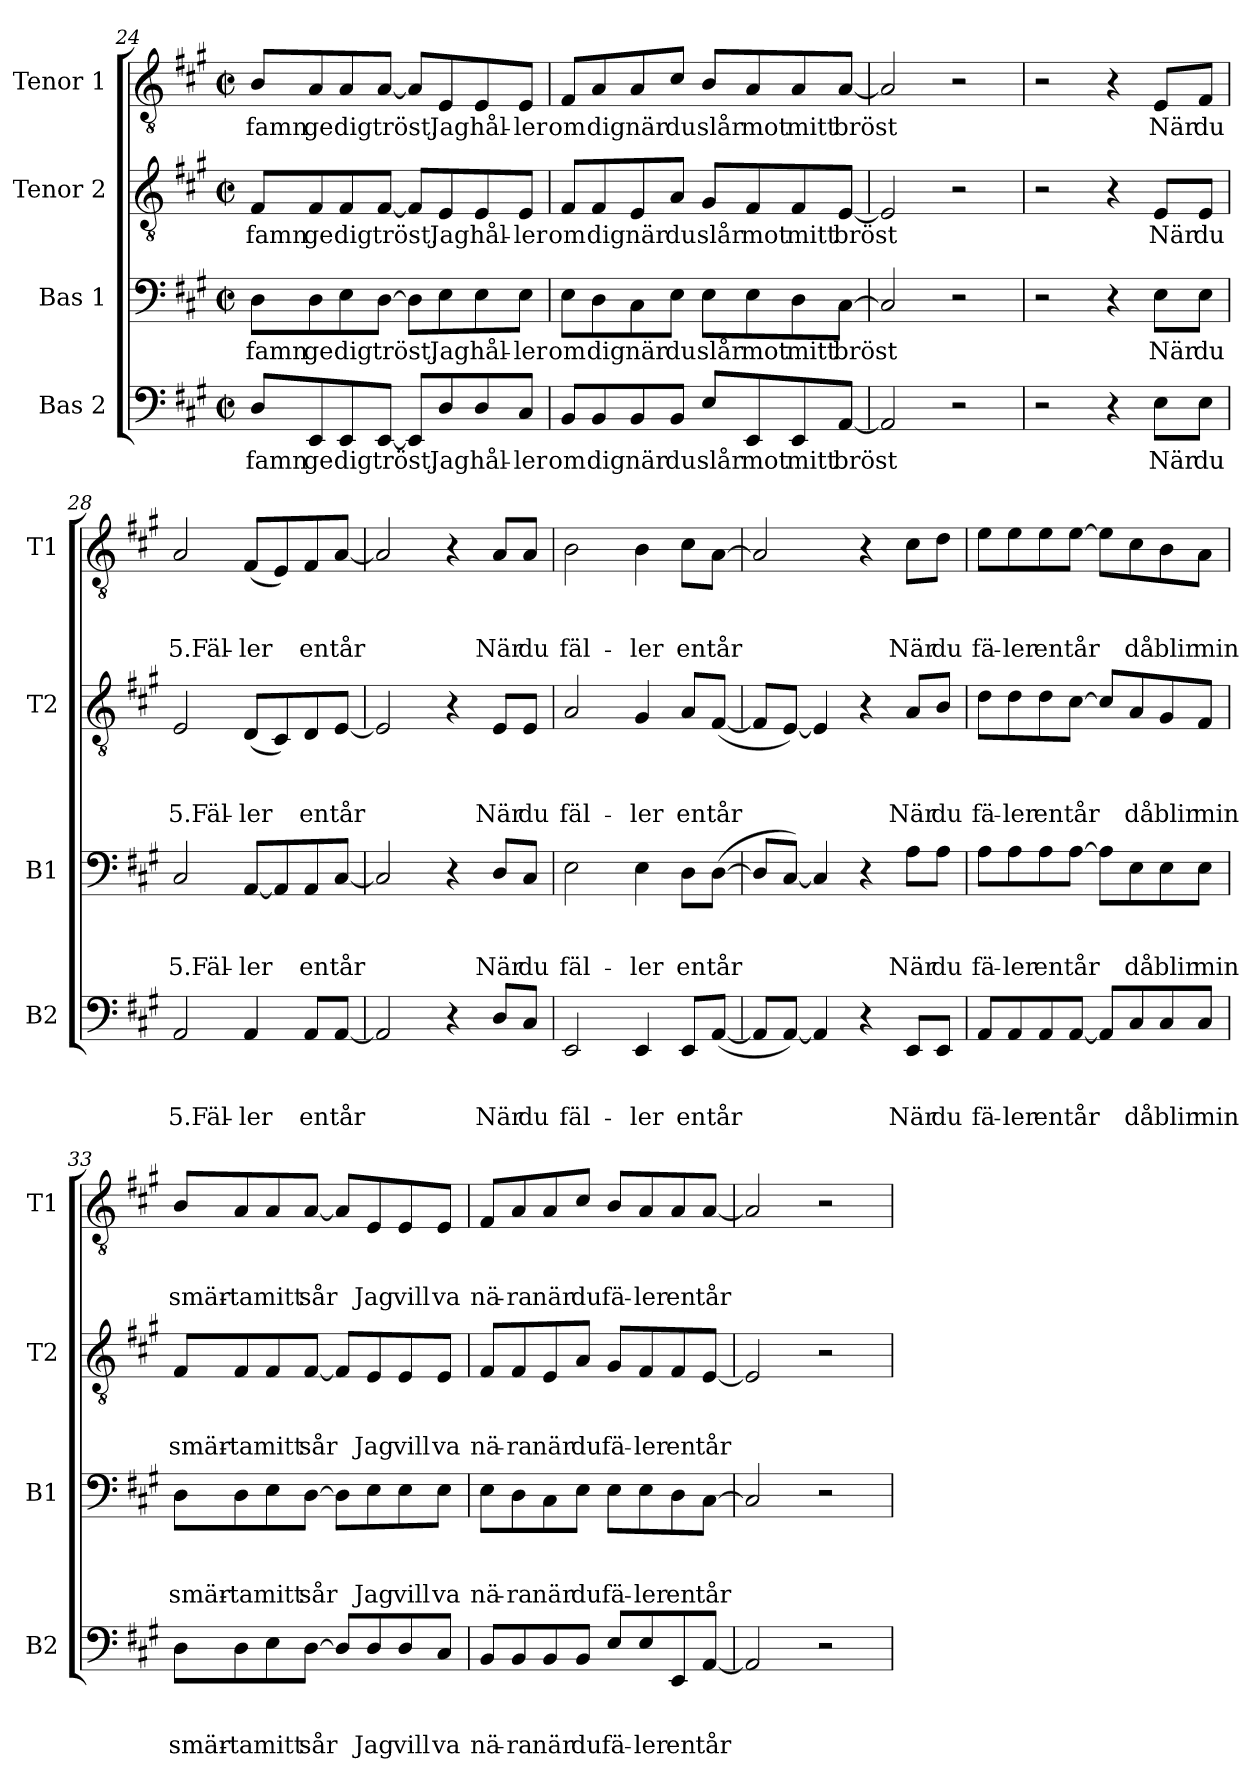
**kern	**text	**text	**text	**kern	**text	**text	**text	**kern	**text	**text	**text	**kern	**text	**text	**text
*part4	*part4	*part4	*part4	*part3	*part3	*part3	*part3	*part2	*part2	*part2	*part2	*part1	*part1	*part1	*part1
*staff4	*staff4	*staff4	*staff4	*staff3	*staff3	*staff3	*staff3	*staff2	*staff2	*staff2	*staff2	*staff1	*staff1	*staff1	*staff1
*I"Bas 2	*	*	*	*I"Bas 1	*	*	*	*I"Tenor 2	*	*	*	*I"Tenor 1	*	*	*
*I'B2	*	*	*	*I'B1	*	*	*	*I'T2	*	*	*	*I'T1	*	*	*
*clefF4	*	*	*	*clefF4	*	*	*	*clefGv2	*	*	*	*clefGv2	*	*	*
*k[f#c#g#]	*	*	*	*k[f#c#g#]	*	*	*	*k[f#c#g#]	*	*	*	*k[f#c#g#]	*	*	*
*M2/2	*	*	*	*M2/2	*	*	*	*M2/2	*	*	*	*M2/2	*	*	*
*met(c|)	*	*	*	*met(c|)	*	*	*	*met(c|)	*	*	*	*met(c|)	*	*	*
=24	=24	=24	=24	=24	=24	=24	=24	=24	=24	=24	=24	=24	=24	=24	=24
!	!LO:LY:b	!	!	!	!LO:LY:b	!	!	!	!LO:LY:b	!	!	!	!LO:LY:b	!	!
8D/L	famn	.	.	8D\L	famn	.	.	8F#/L	famn	.	.	8B/L	famn	.	.
!	!LO:LY:b	!	!	!	!LO:LY:b	!	!	!	!LO:LY:b	!	!	!	!LO:LY:b	!	!
8EE/	ge	.	.	8D\	ge	.	.	8F#/	ge	.	.	8A/	ge	.	.
!	!LO:LY:b	!	!	!	!LO:LY:b	!	!	!	!LO:LY:b	!	!	!	!LO:LY:b	!	!
8EE/	dig	.	.	8E\	dig	.	.	8F#/	dig	.	.	8A/	dig	.	.
!	!LO:LY:b	!	!	!	!LO:LY:b	!	!	!	!LO:LY:b	!	!	!	!LO:LY:b	!	!
[8EE/J	tröst.	.	.	[8D\J	tröst.	.	.	[8F#/J	tröst.	.	.	[8A/J	tröst.	.	.
8EE/L]	.	.	.	8D\L]	.	.	.	8F#/L]	.	.	.	8A/L]	.	.	.
!	!LO:LY:b	!	!	!	!LO:LY:b	!	!	!	!LO:LY:b	!	!	!	!LO:LY:b	!	!
8D/	Jag	.	.	8E\	Jag	.	.	8E/	Jag	.	.	8E/	Jag	.	.
!	!LO:LY:b	!	!	!	!LO:LY:b	!	!	!	!LO:LY:b	!	!	!	!LO:LY:b	!	!
8D/	hål-	.	.	8E\	hål-	.	.	8E/	hål-	.	.	8E/	hål-	.	.
!	!LO:LY:b	!	!	!	!LO:LY:b	!	!	!	!LO:LY:b	!	!	!	!LO:LY:b	!	!
8C#/J	-ler	.	.	8E\J	-ler	.	.	8E/J	-ler	.	.	8E/J	-ler	.	.
=25	=25	=25	=25	=25	=25	=25	=25	=25	=25	=25	=25	=25	=25	=25	=25
!	!LO:LY:b	!	!	!	!LO:LY:b	!	!	!	!LO:LY:b	!	!	!	!LO:LY:b	!	!
8BB/L	om	.	.	8E\L	om	.	.	8F#/L	om	.	.	8F#/L	om	.	.
!	!LO:LY:b	!	!	!	!LO:LY:b	!	!	!	!LO:LY:b	!	!	!	!LO:LY:b	!	!
8BB/	dig	.	.	8D\	dig	.	.	8F#/	dig	.	.	8A/	dig	.	.
!	!LO:LY:b	!	!	!	!LO:LY:b	!	!	!	!LO:LY:b	!	!	!	!LO:LY:b	!	!
8BB/	när	.	.	8C#\	när	.	.	8E/	när	.	.	8A/	när	.	.
!	!LO:LY:b	!	!	!	!LO:LY:b	!	!	!	!LO:LY:b	!	!	!	!LO:LY:b	!	!
8BB/J	du	.	.	8E\J	du	.	.	8A/J	du	.	.	8c#/J	du	.	.
!	!LO:LY:b	!	!	!	!LO:LY:b	!	!	!	!LO:LY:b	!	!	!	!LO:LY:b	!	!
8E/L	slår	.	.	8E\L	slår	.	.	8G#/L	slår	.	.	8B/L	slår	.	.
!	!LO:LY:b	!	!	!	!LO:LY:b	!	!	!	!LO:LY:b	!	!	!	!LO:LY:b	!	!
8EE/	mot	.	.	8E\	mot	.	.	8F#/	mot	.	.	8A/	mot	.	.
!	!LO:LY:b	!	!	!	!LO:LY:b	!	!	!	!LO:LY:b	!	!	!	!LO:LY:b	!	!
8EE/	mitt	.	.	8D\	mitt	.	.	8F#/	mitt	.	.	8A/	mitt	.	.
!	!LO:LY:b	!	!	!	!LO:LY:b	!	!	!	!LO:LY:b	!	!	!	!LO:LY:b	!	!
[8AA/J	bröst	.	.	[8C#\J	bröst	.	.	[8E/J	bröst	.	.	[8A/J	bröst	.	.
!!LO:LB:g=z
=26	=26	=26	=26	=26	=26	=26	=26	=26	=26	=26	=26	=26	=26	=26	=26
2AA/]	.	.	.	2C#/]	.	.	.	2E/]	.	.	.	2A/]	.	.	.
2r	.	.	.	2r	.	.	.	2r	.	.	.	2r	.	.	.
=27	=27	=27	=27	=27	=27	=27	=27	=27	=27	=27	=27	=27	=27	=27	=27
2r	.	.	.	2r	.	.	.	2r	.	.	.	2r	.	.	.
4r	.	.	.	4r	.	.	.	4r	.	.	.	4r	.	.	.
!	!LO:LY:b	!	!	!	!LO:LY:b	!	!	!	!LO:LY:b	!	!	!	!LO:LY:b	!	!
8E\L	När	.	.	8E\L	När	.	.	8E/L	När	.	.	8E/L	När	.	.
!	!LO:LY:b	!	!	!	!LO:LY:b	!	!	!	!LO:LY:b	!	!	!	!LO:LY:b	!	!
8E\J	du	.	.	8E\J	du	.	.	8E/J	du	.	.	8F#/J	du	.	.
=28	=28	=28	=28	=28	=28	=28	=28	=28	=28	=28	=28	=28	=28	=28	=28
!	!	!	!LO:LY:b	!	!	!	!LO:LY:b	!	!	!	!LO:LY:b	!	!	!	!LO:LY:b
2AA/	.	.	5.Fäl-	2C#/	.	.	5.Fäl-	2E/	.	.	5.Fäl-	2A/	.	.	5.Fäl-
!	!	!	!LO:LY:b	!	!	!	!LO:LY:b	!	!	!	!LO:LY:b	!	!	!	!LO:LY:b
4AA/	.	.	-ler	[8AA/L	.	.	-ler	(8D/L	.	.	-ler	(8F#/L	.	.	-ler
.	.	.	.	8AA/]	.	.	.	8C#/)	.	.	.	8E/)	.	.	.
!	!	!	!LO:LY:b	!	!	!	!LO:LY:b	!	!	!	!LO:LY:b	!	!	!	!LO:LY:b
8AA/L	.	.	en	8AA/	.	.	en	8D/	.	.	en	8F#/	.	.	en
!	!	!	!LO:LY:b	!	!	!	!LO:LY:b	!	!	!	!LO:LY:b	!	!	!	!LO:LY:b
[8AA/J	.	.	tår	[8C#/J	.	.	tår	[8E/J	.	.	tår	[8A/J	.	.	tår
=29	=29	=29	=29	=29	=29	=29	=29	=29	=29	=29	=29	=29	=29	=29	=29
2AA/]	.	.	.	2C#/]	.	.	.	2E/]	.	.	.	2A/]	.	.	.
4r	.	.	.	4r	.	.	.	4r	.	.	.	4r	.	.	.
!	!	!	!LO:LY:b	!	!	!	!LO:LY:b	!	!	!	!LO:LY:b	!	!	!	!LO:LY:b
8D/L	.	.	När	8D/L	.	.	När	8E/L	.	.	När	8A/L	.	.	När
!	!	!	!LO:LY:b	!	!	!	!LO:LY:b	!	!	!	!LO:LY:b	!	!	!	!LO:LY:b
8C#/J	.	.	du	8C#/J	.	.	du	8E/J	.	.	du	8A/J	.	.	du
=30	=30	=30	=30	=30	=30	=30	=30	=30	=30	=30	=30	=30	=30	=30	=30
!	!	!	!LO:LY:b	!	!	!	!LO:LY:b	!	!	!	!LO:LY:b	!	!	!	!LO:LY:b
2EE/	.	.	fäl-	2E\	.	.	fäl-	2A/	.	.	fäl-	2B\	.	.	fäl-
!	!	!	!LO:LY:b	!	!	!	!LO:LY:b	!	!	!	!LO:LY:b	!	!	!	!LO:LY:b
4EE/	.	.	-ler	4E\	.	.	-ler	4G#/	.	.	-ler	4B\	.	.	-ler
!	!	!	!LO:LY:b	!	!	!	!LO:LY:b	!	!	!	!LO:LY:b	!	!	!	!LO:LY:b
8EE/L	.	.	en	8D\L	.	.	en	8A/L	.	.	en	8c#\L	.	.	en
!	!	!	!LO:LY:b	!	!	!	!LO:LY:b	!	!	!	!LO:LY:b	!	!	!	!LO:LY:b
([8AA/J	.	.	tår	([8D\J	.	.	tår	([8F#/J	.	.	tår	[8A\J	.	.	tår
!!LO:LB:g=z
=31	=31	=31	=31	=31	=31	=31	=31	=31	=31	=31	=31	=31	=31	=31	=31
8AA/L]	.	.	.	8D/L]	.	.	.	8F#/L]	.	.	.	2A/]	.	.	.
[8AA/J)	.	.	.	[8C#/J)	.	.	.	[8E/J)	.	.	.	.	.	.	.
4AA/]	.	.	.	4C#/]	.	.	.	4E/]	.	.	.	.	.	.	.
4r	.	.	.	4r	.	.	.	4r	.	.	.	4r	.	.	.
!	!	!	!LO:LY:b	!	!	!	!LO:LY:b	!	!	!	!LO:LY:b	!	!	!	!LO:LY:b
8EE/L	.	.	När	8A\L	.	.	När	8A/L	.	.	När	8c#\L	.	.	När
!	!	!	!LO:LY:b	!	!	!	!LO:LY:b	!	!	!	!LO:LY:b	!	!	!	!LO:LY:b
8EE/J	.	.	du	8A\J	.	.	du	8B/J	.	.	du	8d\J	.	.	du
=32	=32	=32	=32	=32	=32	=32	=32	=32	=32	=32	=32	=32	=32	=32	=32
!	!	!	!LO:LY:b	!	!	!	!LO:LY:b	!	!	!	!LO:LY:b	!	!	!	!LO:LY:b
8AA/L	.	.	fä-	8A\L	.	.	fä-	8d\L	.	.	fä-	8e\L	.	.	fä-
!	!	!	!LO:LY:b	!	!	!	!LO:LY:b	!	!	!	!LO:LY:b	!	!	!	!LO:LY:b
8AA/	.	.	-ler	8A\	.	.	-ler	8d\	.	.	-ler	8e\	.	.	-ler
!	!	!	!LO:LY:b	!	!	!	!LO:LY:b	!	!	!	!LO:LY:b	!	!	!	!LO:LY:b
8AA/	.	.	en	8A\	.	.	en	8d\	.	.	en	8e\	.	.	en
!	!	!	!LO:LY:b	!	!	!	!LO:LY:b	!	!	!	!LO:LY:b	!	!	!	!LO:LY:b
[8AA/J	.	.	tår	[8A\J	.	.	tår	[8c#\J	.	.	tår	[8e\J	.	.	tår
8AA/L]	.	.	.	8A\L]	.	.	.	8c#/L]	.	.	.	8e\L]	.	.	.
!	!	!	!LO:LY:b	!	!	!	!LO:LY:b	!	!	!	!LO:LY:b	!	!	!	!LO:LY:b
8C#/	.	.	då	8E\	.	.	då	8A/	.	.	då	8c#\	.	.	då
!	!	!	!LO:LY:b	!	!	!	!LO:LY:b	!	!	!	!LO:LY:b	!	!	!	!LO:LY:b
8C#/	.	.	blir	8E\	.	.	blir	8G#/	.	.	blir	8B\	.	.	blir
!	!	!	!LO:LY:b	!	!	!	!LO:LY:b	!	!	!	!LO:LY:b	!	!	!	!LO:LY:b
8C#/J	.	.	min	8E\J	.	.	min	8F#/J	.	.	min	8A\J	.	.	min
=33	=33	=33	=33	=33	=33	=33	=33	=33	=33	=33	=33	=33	=33	=33	=33
!	!	!	!LO:LY:b	!	!	!	!LO:LY:b	!	!	!	!LO:LY:b	!	!	!	!LO:LY:b
8D\L	.	.	smär-	8D\L	.	.	smär-	8F#/L	.	.	smär-	8B/L	.	.	smär-
!	!	!	!LO:LY:b	!	!	!	!LO:LY:b	!	!	!	!LO:LY:b	!	!	!	!LO:LY:b
8D\	.	.	-ta	8D\	.	.	-ta	8F#/	.	.	-ta	8A/	.	.	-ta
!	!	!	!LO:LY:b	!	!	!	!LO:LY:b	!	!	!	!LO:LY:b	!	!	!	!LO:LY:b
8E\	.	.	mitt	8E\	.	.	mitt	8F#/	.	.	mitt	8A/	.	.	mitt
!	!	!	!LO:LY:b	!	!	!	!LO:LY:b	!	!	!	!LO:LY:b	!	!	!	!LO:LY:b
[8D\J	.	.	sår	[8D\J	.	.	sår	[8F#/J	.	.	sår	[8A/J	.	.	sår
8D/L]	.	.	.	8D\L]	.	.	.	8F#/L]	.	.	.	8A/L]	.	.	.
!	!	!	!LO:LY:b	!	!	!	!LO:LY:b	!	!	!	!LO:LY:b	!	!	!	!LO:LY:b
8D/	.	.	Jag	8E\	.	.	Jag	8E/	.	.	Jag	8E/	.	.	Jag
!	!	!	!LO:LY:b	!	!	!	!LO:LY:b	!	!	!	!LO:LY:b	!	!	!	!LO:LY:b
8D/	.	.	vill	8E\	.	.	vill	8E/	.	.	vill	8E/	.	.	vill
!	!	!	!LO:LY:b	!	!	!	!LO:LY:b	!	!	!	!LO:LY:b	!	!	!	!LO:LY:b
8C#/J	.	.	va	8E\J	.	.	va	8E/J	.	.	va	8E/J	.	.	va
!!LO:PB:g=z
=34	=34	=34	=34	=34	=34	=34	=34	=34	=34	=34	=34	=34	=34	=34	=34
!	!	!	!LO:LY:b	!	!	!	!LO:LY:b	!	!	!	!LO:LY:b	!	!	!	!LO:LY:b
8BB/L	.	.	nä-	8E\L	.	.	nä-	8F#/L	.	.	nä-	8F#/L	.	.	nä-
!	!	!	!LO:LY:b	!	!	!	!LO:LY:b	!	!	!	!LO:LY:b	!	!	!	!LO:LY:b
8BB/	.	.	-ra	8D\	.	.	-ra	8F#/	.	.	-ra	8A/	.	.	-ra
!	!	!	!LO:LY:b	!	!	!	!LO:LY:b	!	!	!	!LO:LY:b	!	!	!	!LO:LY:b
8BB/	.	.	när	8C#\	.	.	när	8E/	.	.	när	8A/	.	.	när
!	!	!	!LO:LY:b	!	!	!	!LO:LY:b	!	!	!	!LO:LY:b	!	!	!	!LO:LY:b
8BB/J	.	.	du	8E\J	.	.	du	8A/J	.	.	du	8c#/J	.	.	du
!	!	!	!LO:LY:b	!	!	!	!LO:LY:b	!	!	!	!LO:LY:b	!	!	!	!LO:LY:b
8E/L	.	.	fä-	8E\L	.	.	fä-	8G#/L	.	.	fä-	8B/L	.	.	fä-
!	!	!	!LO:LY:b	!	!	!	!LO:LY:b	!	!	!	!LO:LY:b	!	!	!	!LO:LY:b
8E/	.	.	-ler	8E\	.	.	-ler	8F#/	.	.	-ler	8A/	.	.	-ler
!	!	!	!LO:LY:b	!	!	!	!LO:LY:b	!	!	!	!LO:LY:b	!	!	!	!LO:LY:b
8EE/	.	.	en	8D\	.	.	en	8F#/	.	.	en	8A/	.	.	en
!	!	!	!LO:LY:b	!	!	!	!LO:LY:b	!	!	!	!LO:LY:b	!	!	!	!LO:LY:b
[8AA/J	.	.	tår	[8C#\J	.	.	tår	[8E/J	.	.	tår	[8A/J	.	.	tår
=35	=35	=35	=35	=35	=35	=35	=35	=35	=35	=35	=35	=35	=35	=35	=35
2AA/]	.	.	.	2C#/]	.	.	.	2E/]	.	.	.	2A/]	.	.	.
2r	.	.	.	2r	.	.	.	2r	.	.	.	2r	.	.	.
=	=	=	=	=	=	=	=	=	=	=	=	=	=	=	=
*-	*-	*-	*-	*-	*-	*-	*-	*-	*-	*-	*-	*-	*-	*-	*-
